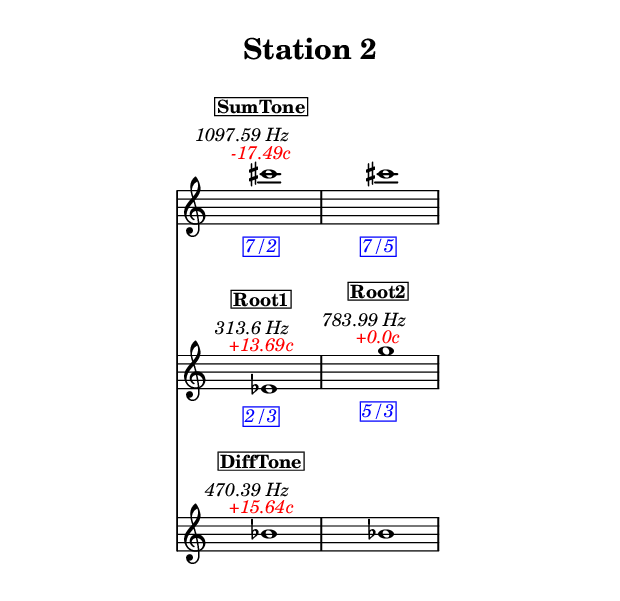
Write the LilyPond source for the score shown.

\version "2.20.0"
\language "english"

#(set-default-paper-size "a6" 'portrait)
#(set-global-staff-size 16)

\header {
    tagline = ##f
    title = \markup {
        \pad-around
            #3
            "Station 2"
        }
}

\layout {
    indent = #25
}

\paper {
    systems-per-page = 1
}

\score {
    \new Score
    <<
        \new Staff
        \with
        {
            \remove Time_signature_engraver
        }
        {
            \clef "treble"
            cs'''1
            - \tweak color #red
            ^ \markup {
                \halign
                    #0
                    \italic
                        {
                            -17.49c
                        }
                }
            ^ \markup {
                \halign
                    #1
                    \italic
                        {
                            1097.59
                            Hz
                        }
                }
            ^ \markup {
                \pad-around
                    #1
                    \box
                        \vcenter
                            \halign
                                #0
                                \bold
                                    {
                                        SumTone
                                    }
                }
            - \tweak color #blue
            _ \markup {
                \pad-around
                    #1
                    \box
                        \halign
                            #0
                            \italic
                                {
                                    7/2
                                }
                }
            \override Score.NonMusicalPaperColumn.padding = #5
            \clef "treble"
            cs'''1
            - \tweak color #blue
            _ \markup {
                \pad-around
                    #1
                    \box
                        \halign
                            #0
                            \italic
                                {
                                    7/5
                                }
                }
        }
        \new Staff
        \with
        {
            \remove Time_signature_engraver
        }
        {
            \clef "treble"
            ef'1
            - \tweak color #red
            ^ \markup {
                \halign
                    #0
                    \italic
                        {
                            +13.69c
                        }
                }
            ^ \markup {
                \halign
                    #1
                    \italic
                        {
                            313.6
                            Hz
                        }
                }
            ^ \markup {
                \pad-around
                    #1
                    \box
                        \vcenter
                            \halign
                                #0
                                \bold
                                    {
                                        Root1
                                    }
                }
            - \tweak color #blue
            _ \markup {
                \pad-around
                    #1
                    \box
                        \halign
                            #0
                            \italic
                                {
                                    2/3
                                }
                }
            \clef "treble"
            g''1
            - \tweak color #red
            ^ \markup {
                \halign
                    #0
                    \italic
                        {
                            +0.0c
                        }
                }
            ^ \markup {
                \halign
                    #1
                    \italic
                        {
                            783.99
                            Hz
                        }
                }
            ^ \markup {
                \pad-around
                    #1
                    \box
                        \vcenter
                            \halign
                                #0
                                \bold
                                    {
                                        Root2
                                    }
                }
            - \tweak color #blue
            _ \markup {
                \pad-around
                    #1
                    \box
                        \halign
                            #0
                            \italic
                                {
                                    5/3
                                }
                }
        }
        \new Staff
        \with
        {
            \remove Time_signature_engraver
        }
        {
            \clef "treble"
            bf'1
            - \tweak color #red
            ^ \markup {
                \halign
                    #0
                    \italic
                        {
                            +15.64c
                        }
                }
            ^ \markup {
                \halign
                    #1
                    \italic
                        {
                            470.39
                            Hz
                        }
                }
            ^ \markup {
                \pad-around
                    #1
                    \box
                        \vcenter
                            \halign
                                #0
                                \bold
                                    {
                                        DiffTone
                                    }
                }
            \clef "treble"
            bf'1
        }
    >>
}